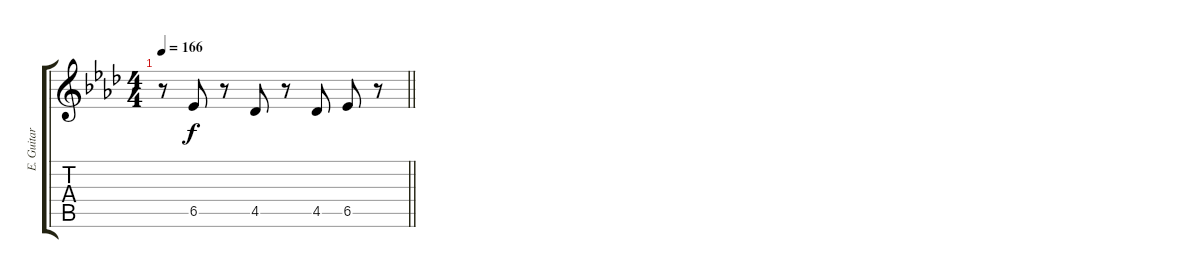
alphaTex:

\track ("E. Guitar I" "E. Guitar ") {instrument overdrivenguitar}
\staff {score tabs}
\tuning (E4 B3 G3 D3 A2 E2) {hide}
\ts (4 4)
\tempo 166
\clef g2
\barLineRight lightlight
\ks ab
r.8{dy f} 6.5.8 r.8 4.5.8 r.8 4.5.8 6.5.8 r.8
